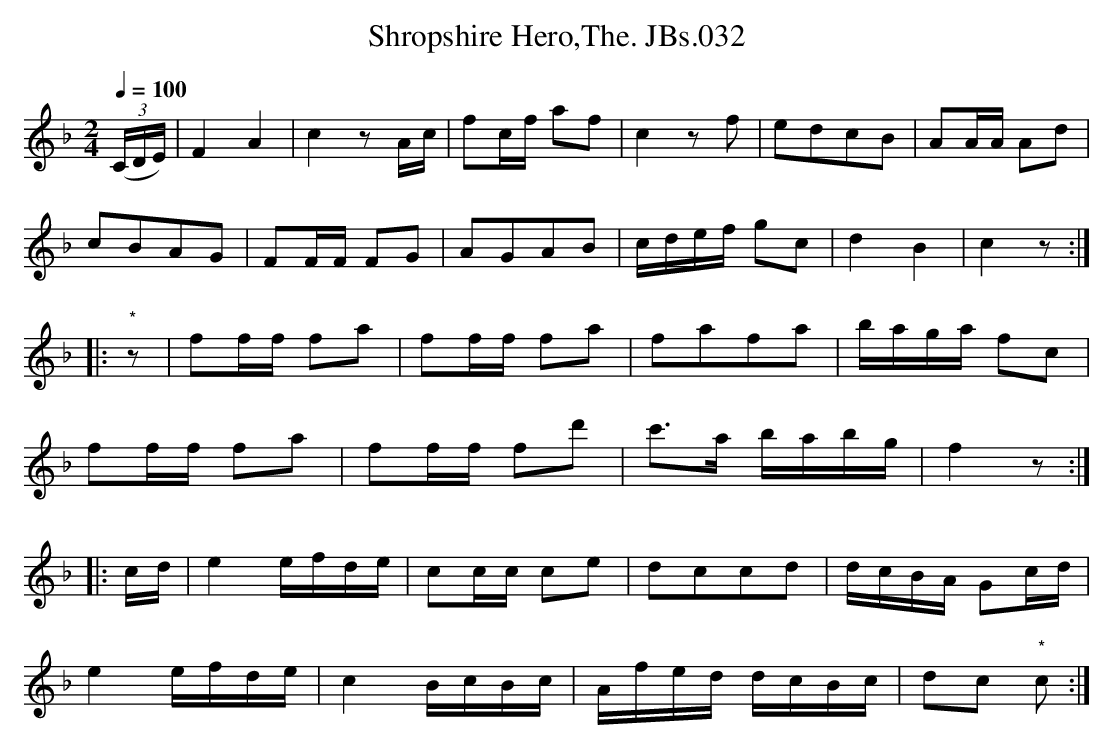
X:1
T:Shropshire Hero,The. JBs.032
M:2/4
L:1/8
Q:1/4=100
K:F major
((3C/D/E/)|F2A2|c2z A/c/|fc/f/ af|c2zf|edcB|AA/A/ Ad|!
cBAG|FF/F/ FG|AGAB|c/d/e/f/ gc|d2B2|c2z:|!
|:"*"z|ff/f/ fa|ff/f/ fa|fafa|b/a/g/a/ fc|!
ff/f/ fa|ff/f/ fd'|c'>a b/a/b/g/|f2z:|!
|:c/d/|e2 e/f/d/e/|cc/c/ ce|dccd|d/c/B/A/ Gc/d/|!
e2e/f/d/e/|c2B/c/B/c/|A/f/e/d/ d/c/B/c/|dc "*"c:|
